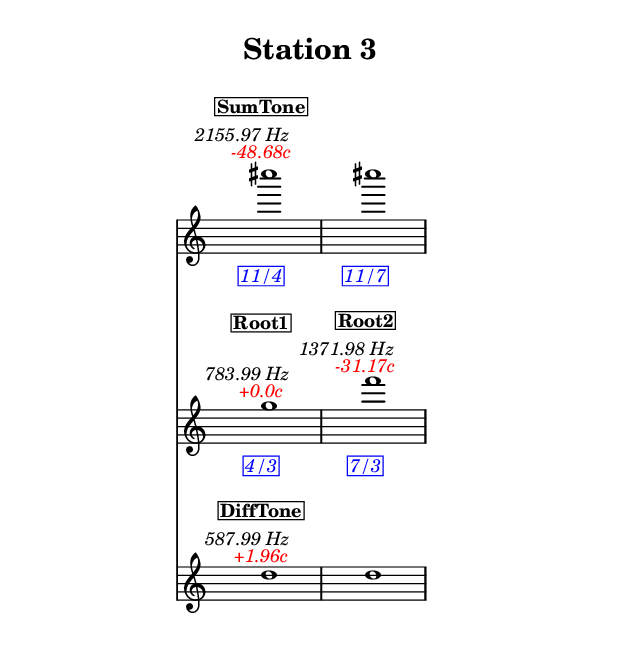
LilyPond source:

\version "2.20.0"
\language "english"

#(set-default-paper-size "a6" 'portrait)
#(set-global-staff-size 16)

\header {
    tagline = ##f
    title = \markup {
        \pad-around
            #3
            "Station 3"
        }
}

\layout {
    indent = #25
}

\paper {
    systems-per-page = 1
}

\score {
    \new Score
    <<
        \new Staff
        \with
        {
            \remove Time_signature_engraver
        }
        {
            \clef "treble"
            cs''''1
            - \tweak color #red
            ^ \markup {
                \halign
                    #0
                    \italic
                        {
                            -48.68c
                        }
                }
            ^ \markup {
                \halign
                    #1
                    \italic
                        {
                            2155.97
                            Hz
                        }
                }
            ^ \markup {
                \pad-around
                    #1
                    \box
                        \vcenter
                            \halign
                                #0
                                \bold
                                    {
                                        SumTone
                                    }
                }
            - \tweak color #blue
            _ \markup {
                \pad-around
                    #1
                    \box
                        \halign
                            #0
                            \italic
                                {
                                    11/4
                                }
                }
            \override Score.NonMusicalPaperColumn.padding = #5
            \clef "treble"
            cs''''1
            - \tweak color #blue
            _ \markup {
                \pad-around
                    #1
                    \box
                        \halign
                            #0
                            \italic
                                {
                                    11/7
                                }
                }
        }
        \new Staff
        \with
        {
            \remove Time_signature_engraver
        }
        {
            \clef "treble"
            g''1
            - \tweak color #red
            ^ \markup {
                \halign
                    #0
                    \italic
                        {
                            +0.0c
                        }
                }
            ^ \markup {
                \halign
                    #1
                    \italic
                        {
                            783.99
                            Hz
                        }
                }
            ^ \markup {
                \pad-around
                    #1
                    \box
                        \vcenter
                            \halign
                                #0
                                \bold
                                    {
                                        Root1
                                    }
                }
            - \tweak color #blue
            _ \markup {
                \pad-around
                    #1
                    \box
                        \halign
                            #0
                            \italic
                                {
                                    4/3
                                }
                }
            \clef "treble"
            f'''1
            - \tweak color #red
            ^ \markup {
                \halign
                    #0
                    \italic
                        {
                            -31.17c
                        }
                }
            ^ \markup {
                \halign
                    #1
                    \italic
                        {
                            1371.98
                            Hz
                        }
                }
            ^ \markup {
                \pad-around
                    #1
                    \box
                        \vcenter
                            \halign
                                #0
                                \bold
                                    {
                                        Root2
                                    }
                }
            - \tweak color #blue
            _ \markup {
                \pad-around
                    #1
                    \box
                        \halign
                            #0
                            \italic
                                {
                                    7/3
                                }
                }
        }
        \new Staff
        \with
        {
            \remove Time_signature_engraver
        }
        {
            \clef "treble"
            d''1
            - \tweak color #red
            ^ \markup {
                \halign
                    #0
                    \italic
                        {
                            +1.96c
                        }
                }
            ^ \markup {
                \halign
                    #1
                    \italic
                        {
                            587.99
                            Hz
                        }
                }
            ^ \markup {
                \pad-around
                    #1
                    \box
                        \vcenter
                            \halign
                                #0
                                \bold
                                    {
                                        DiffTone
                                    }
                }
            \clef "treble"
            d''1
        }
    >>
}